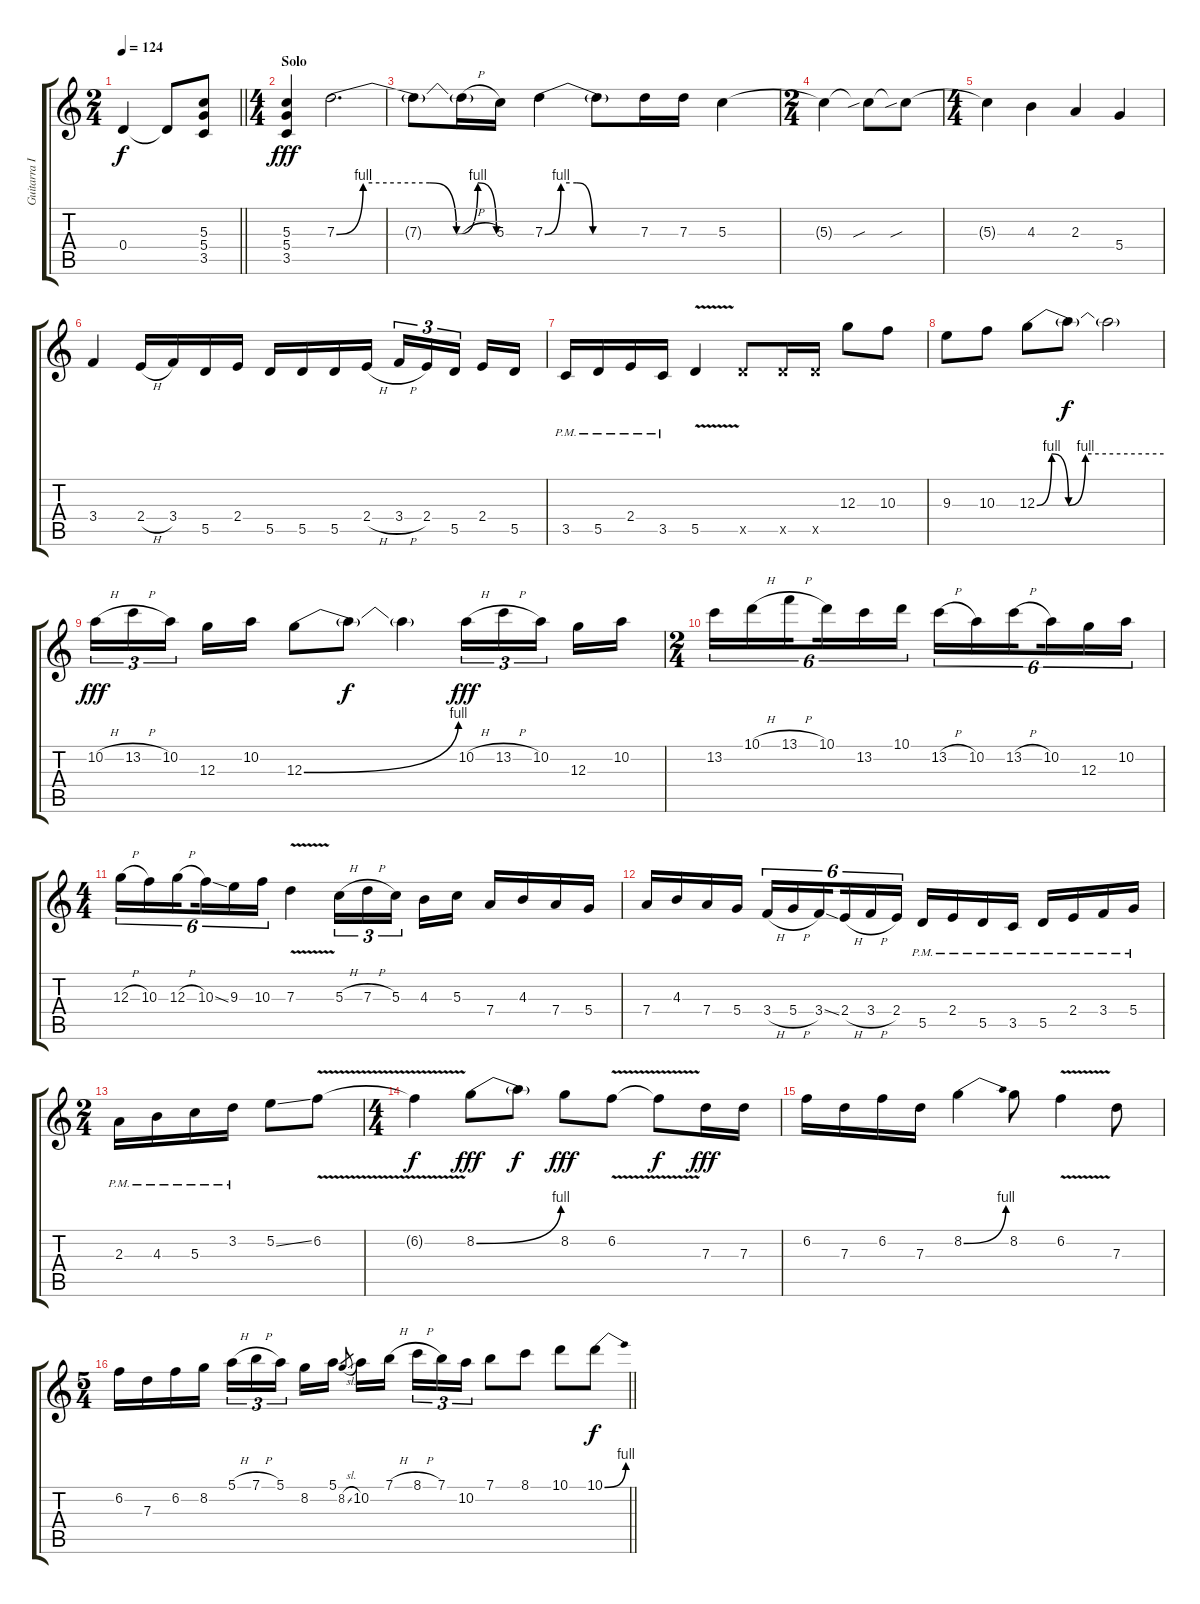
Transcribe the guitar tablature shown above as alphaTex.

\track ("Guitarra II" "Guitarra I") {instrument electricguitarclean}
\staff {score tabs}
\tuning (E4 B3 G3 D3 A2 E2) {hide}
\ts (2 4)
\tempo 124
\clef g2
\barLineRight lightlight
\ks c
0.4{t}.4{dy f} 0.4{t}.8 (5.3 5.4 3.5).8 |
\ts (4 4)
\section ("" "Solo")
(5.3 5.4 3.5).4{dy fff} 7.3{be (custom 0 0 10 4 35 4 45 0 53 4 60 0)}.2{d} |
7.3{t}.8 7.3{h t}.16 5.3.16 7.3{be (custom 0 0 10 4 20 4 30 0 60 0)}.4 7.3{t}.8 7.3.16 7.3.16 5.3.4 |
\ts (2 4)
5.3{t}.4 5.3{sib t}.8 5.3{sib t}.8 |
\ts (4 4)
5.3{t}.4 4.3.4 2.3.4 5.4.4 |
3.4.4 2.4{h}.16 3.4.16 5.5.16 2.4.16 5.5.16 5.5.16 5.5.16 2.4{h}.16 3.4{h}.16{tu (3 2)} 2.4.16{tu (3 2)} 5.5.16{tu (3 2) beam splitsecondary} 2.4.16 5.5.16 |
3.5{pm}.16 5.5{pm}.16 2.4{pm}.16 3.5{pm}.16 5.5{v}.4 5.5{x}.8 5.5{x}.16 5.5{x}.16 12.3.8 10.3.8 |
9.3.8 10.3.8 12.3{be (custom 0 0 7 4 15 0 23 4 60 4)}.8 12.3{t}.8{dy f} 12.3{t}.2 |
10.2{h}.16{tu (3 2) dy fff} 13.2{h}.16{tu (3 2)} 10.2.16{tu (3 2) beam splitsecondary} 12.3.16 10.2.16 12.3{be (bend 0 0 60 4)}.8 12.3{t}.8{dy f} 12.3{t}.4 10.2{h}.16{tu (3 2) dy fff} 13.2{h}.16{tu (3 2)} 10.2.16{tu (3 2) beam splitsecondary} 12.3.16 10.2.16 |
\ts (2 4)
13.2.16{tu (6 4)} 10.1{h}.16{tu (6 4)} 13.1{h}.16{tu (6 4) beam splitsecondary} 10.1.16{tu (6 4)} 13.2.16{tu (6 4)} 10.1.16{tu (6 4)} 13.2{h}.16{tu (6 4)} 10.2.16{tu (6 4)} 13.2{h}.16{tu (6 4) beam splitsecondary} 10.2.16{tu (6 4)} 12.3.16{tu (6 4)} 10.2.16{tu (6 4)} |
\ts (4 4)
12.3{h}.16{tu (6 4)} 10.3.16{tu (6 4)} 12.3{h}.16{tu (6 4) beam splitsecondary} 10.3{ss}.16{tu (6 4)} 9.3.16{tu (6 4)} 10.3.16{tu (6 4)} 7.3{v}.4 5.3{h}.16{tu (3 2)} 7.3{h}.16{tu (3 2)} 5.3.16{tu (3 2) beam splitsecondary} 4.3.16 5.3.16 7.4.16 4.3.16 7.4.16 5.4.16 |
7.4.16 4.3.16 7.4.16 5.4.16 3.4{h}.16{tu (6 4)} 5.4{h}.16{tu (6 4)} 3.4{ss}.16{tu (6 4) beam splitsecondary} 2.4{h}.16{tu (6 4)} 3.4{h}.16{tu (6 4)} 2.4.16{tu (6 4)} 5.5{pm}.16 2.4{pm}.16 5.5{pm}.16 3.5{pm}.16 5.5{pm}.16 2.4{pm}.16 3.4{pm}.16 5.4{pm}.16 |
\ts (2 4)
2.3{pm}.16 4.3{pm}.16 5.3{pm}.16 3.2{pm}.16 5.2{ss}.8 6.2{v}.8 |
\ts (4 4)
6.2{t}.4{dy f} 8.2{be (bend 0 0 60 4)}.8{dy fff} 8.2{t}.8{dy f} 8.2.8{dy fff} 6.2{v}.8 6.2{t}.8{dy f} 7.3.16{dy fff} 7.3.16 |
6.2.16 7.3.16 6.2.16 7.3.16 8.2{be (bend 0 0 60 4)}.4 8.2.8 6.2{v}.4 7.3.8 |
\ts (5 4)
\barLineRight lightlight
6.2.16 7.3.16 6.2.16 8.2.16 5.1{h}.16{tu (3 2)} 7.1{h}.16{tu (3 2)} 5.1.16{tu (3 2) beam splitsecondary} 8.2.16 5.1.16 8.2{sl}.8{gr} 10.2.16 7.1{h}.16{beam splitsecondary} 8.1{h}.16{tu (3 2)} 7.1.16{tu (3 2)} 10.2.16{tu (3 2)} 7.1.8 8.1.8 10.1.8 10.1{be (bend 0 0 60 4)}.8{dy f}
